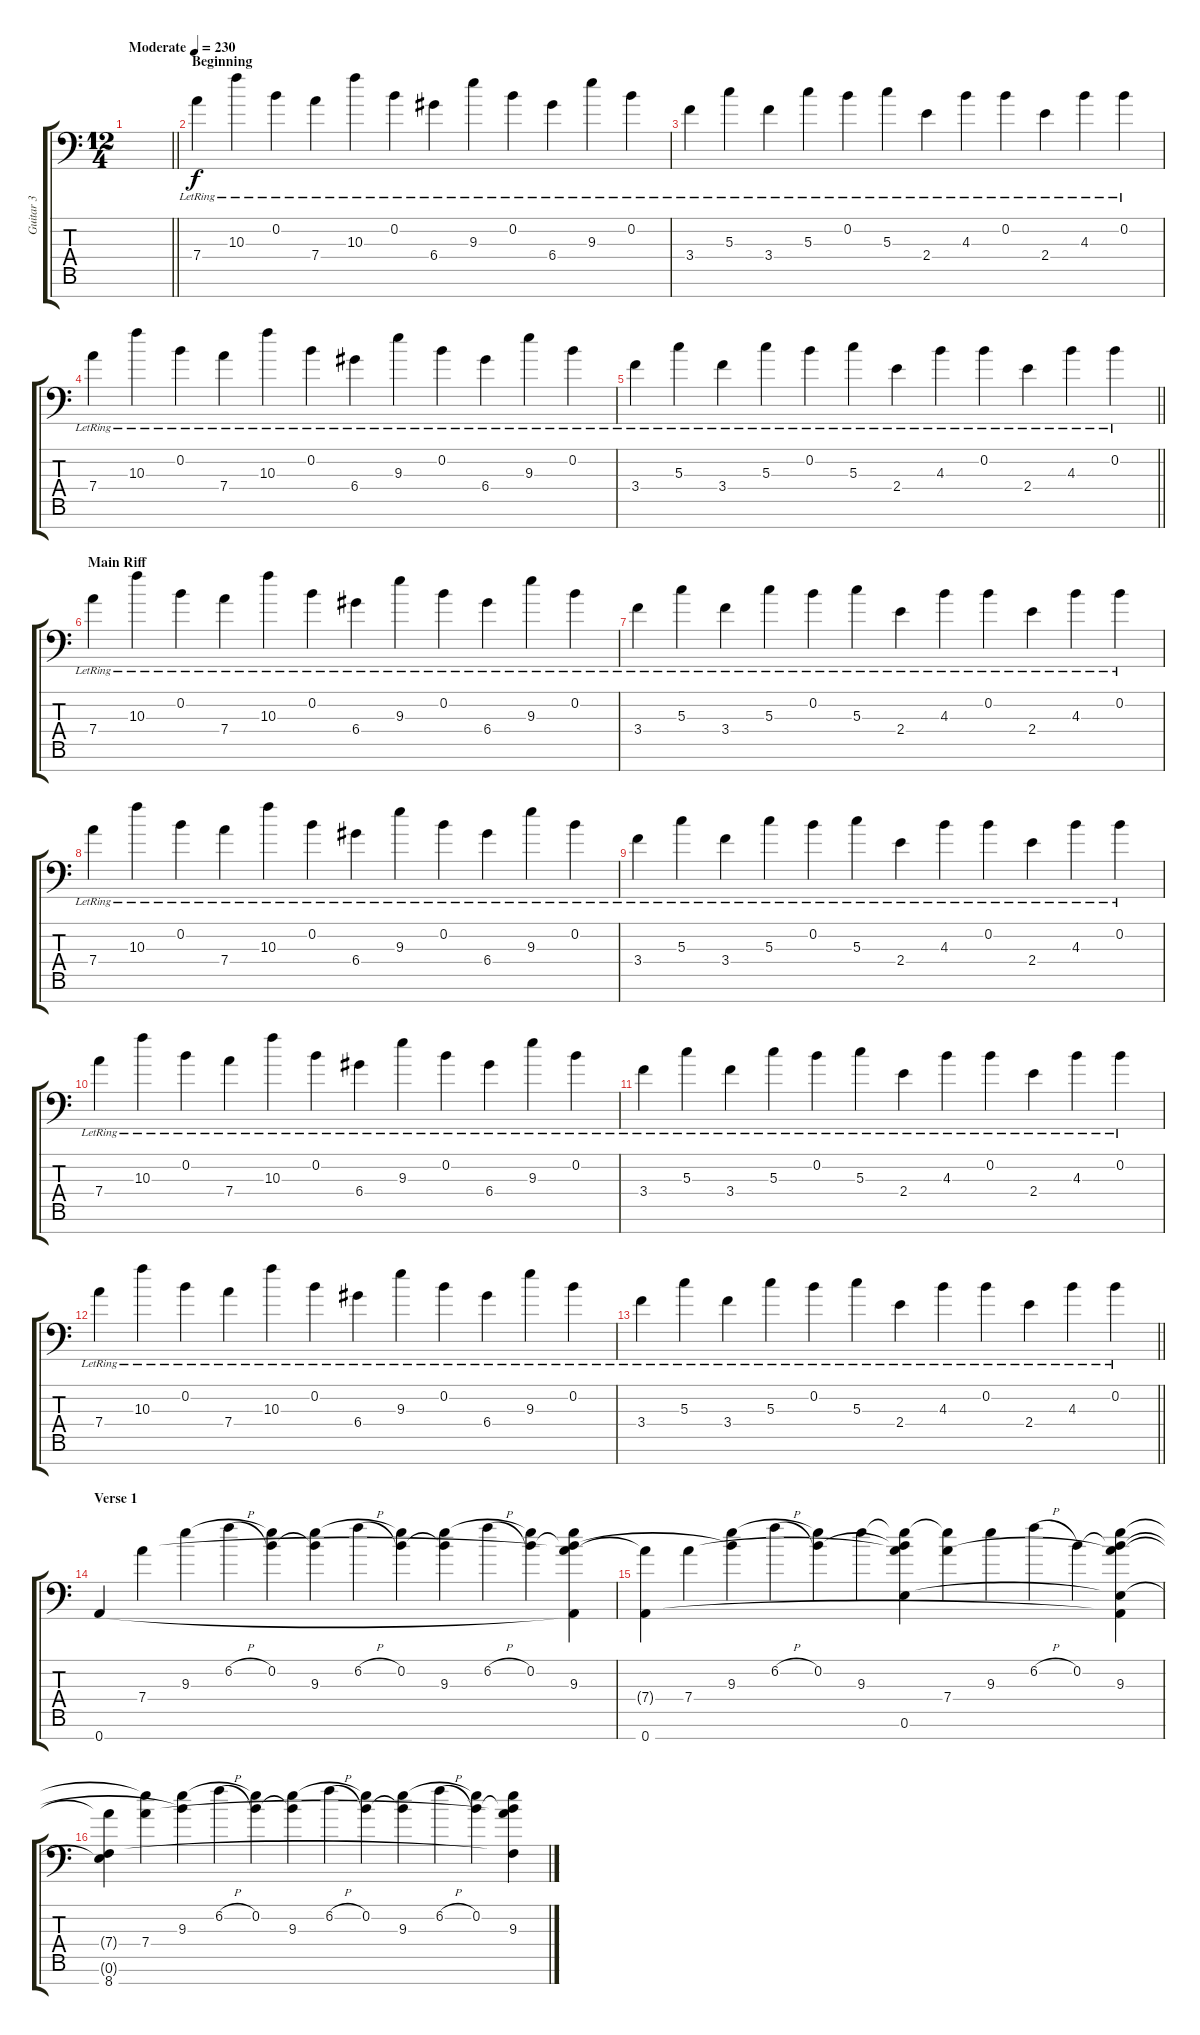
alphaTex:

\track ("Guitar 3" "Guitar 3") {instrument overdrivenguitar}
\staff {score tabs}
\tuning (E4 B3 G3 D3 A2 E2 A1) {hide}
\ts (12 4)
\tempo (230 "Moderate")
\clef f4
\barLineRight lightlight
\ks c
|
\section ("" "Beginning")
7.4{lr}.4{volume 11} 10.3{lr}.4 0.2{lr}.4 7.4{lr}.4 10.3{lr}.4 0.2{lr}.4 6.4{lr}.4 9.3{lr}.4 0.2{lr}.4 6.4{lr}.4 9.3{lr}.4 0.2{lr}.4 |
3.4{lr}.4 5.3{lr}.4 3.4{lr}.4 5.3{lr}.4 0.2{lr}.4 5.3{lr}.4 2.4{lr}.4 4.3{lr}.4 0.2{lr}.4 2.4{lr}.4 4.3{lr}.4 0.2{lr}.4 |
7.4{lr}.4 10.3{lr}.4 0.2{lr}.4 7.4{lr}.4 10.3{lr}.4 0.2{lr}.4 6.4{lr}.4 9.3{lr}.4 0.2{lr}.4 6.4{lr}.4 9.3{lr}.4 0.2{lr}.4 |
\barLineRight lightlight
3.4{lr}.4 5.3{lr}.4 3.4{lr}.4 5.3{lr}.4 0.2{lr}.4 5.3{lr}.4 2.4{lr}.4 4.3{lr}.4 0.2{lr}.4 2.4{lr}.4 4.3{lr}.4 0.2{lr}.4 |
\section ("" "Main Riff")
7.4{lr}.4 10.3{lr}.4 0.2{lr}.4 7.4{lr}.4 10.3{lr}.4 0.2{lr}.4 6.4{lr}.4 9.3{lr}.4 0.2{lr}.4 6.4{lr}.4 9.3{lr}.4 0.2{lr}.4 |
3.4{lr}.4 5.3{lr}.4 3.4{lr}.4 5.3{lr}.4 0.2{lr}.4 5.3{lr}.4 2.4{lr}.4 4.3{lr}.4 0.2{lr}.4 2.4{lr}.4 4.3{lr}.4 0.2{lr}.4 |
7.4{lr}.4 10.3{lr}.4 0.2{lr}.4 7.4{lr}.4 10.3{lr}.4 0.2{lr}.4 6.4{lr}.4 9.3{lr}.4 0.2{lr}.4 6.4{lr}.4 9.3{lr}.4 0.2{lr}.4 |
3.4{lr}.4 5.3{lr}.4 3.4{lr}.4 5.3{lr}.4 0.2{lr}.4 5.3{lr}.4 2.4{lr}.4 4.3{lr}.4 0.2{lr}.4 2.4{lr}.4 4.3{lr}.4 0.2{lr}.4 |
7.4{lr}.4 10.3{lr}.4 0.2{lr}.4 7.4{lr}.4 10.3{lr}.4 0.2{lr}.4 6.4{lr}.4 9.3{lr}.4 0.2{lr}.4 6.4{lr}.4 9.3{lr}.4 0.2{lr}.4 |
3.4{lr}.4 5.3{lr}.4 3.4{lr}.4 5.3{lr}.4 0.2{lr}.4 5.3{lr}.4 2.4{lr}.4 4.3{lr}.4 0.2{lr}.4 2.4{lr}.4 4.3{lr}.4 0.2{lr}.4 |
7.4{lr}.4 10.3{lr}.4 0.2{lr}.4 7.4{lr}.4 10.3{lr}.4 0.2{lr}.4 6.4{lr}.4 9.3{lr}.4 0.2{lr}.4 6.4{lr}.4 9.3{lr}.4 0.2{lr}.4 |
\barLineRight lightlight
3.4{lr}.4 5.3{lr}.4 3.4{lr}.4 5.3{lr}.4 0.2{lr}.4 5.3{lr}.4 2.4{lr}.4 4.3{lr}.4 0.2{lr}.4 2.4{lr}.4 4.3{lr}.4 0.2{lr}.4 |
\section ("" "Verse 1")
0.7.4{volume 13} 7.4.4 9.3.4 6.2{h}.4 (0.2 9.3{t}).4 (0.2{t} 9.3).4 6.2{h}.4 (0.2 9.3{t}).4 (0.2{t} 9.3).4 6.2{h}.4 (0.2 9.3{t}).4 (0.2{t} 9.3 7.4{t} 0.7{t}).4 |
(7.4{t} 0.7).4 7.4.4 (0.2{t} 9.3).4 6.2{h}.4 (0.2 9.3{t}).4 9.3.4 (0.2{t} 9.3{t} 7.4{t} 0.6).4 (9.3{t} 7.4).4 9.3.4 6.2{h}.4 0.2.4 (0.2{t} 9.3 7.4{t} 0.6{t} 0.7{t}).4 |
(7.4{t} 0.6{t} 8.7).4 (9.3{t} 7.4).4 (0.2{t} 9.3).4 6.2{h}.4 (0.2 9.3{t}).4 (0.2{t} 9.3).4 6.2{h}.4 (0.2 9.3{t}).4 (0.2{t} 9.3).4 6.2{h}.4 (0.2 9.3{t}).4 (0.2{t} 9.3 7.4{t} 8.7{t}).4
